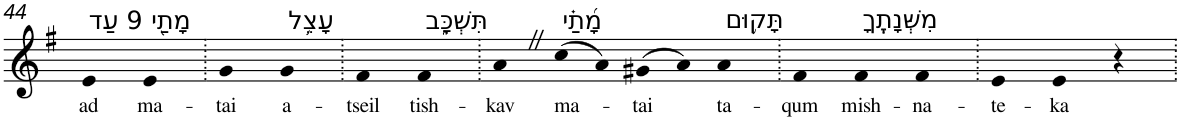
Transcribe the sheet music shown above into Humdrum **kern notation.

**kern	**text
*part1	*part1
*staff1	*staff1
*I"Piano	*
*I'Pno	*
!!LO:PB:g=z
*clefG2	*
*k[f#]	*
*G:	*
=44	=44
!LO:TX:a:t=9 עַד	!
!	!LO:LY:b
4e	ad
!LO:TX:a:t=מָתַ֖י	!
!	!LO:LY:b
4e	ma-
=45.	=45.
!	!LO:LY:b
4g	-tai
!LO:TX:a:t=עָצֵ֥ל	!
!	!LO:LY:b
4g	a-
=46.	=46.
!	!LO:LY:b
4f#	-tseil
!LO:TX:a:t=תִּשְׁכָּ֑ב	!
!	!LO:LY:b
4f#	tish-
=47.	=47.
!	!LO:LY:b
4aZ	-kav
!LO:TX:a:t=מָ֝תַ֗י	!
!	!LO:LY:b
(>8cc	ma-
8a)	.
!	!LO:LY:b
(>8g#X	-tai
8a)	.
!LO:TX:a:t=תָּק֥וּם	!
!	!LO:LY:b
4a	ta-
=48.	=48.
!	!LO:LY:b
4f#	-qum
!LO:TX:a:t=מִשְּׁנָתֶֽךָ	!
!	!LO:LY:b
4f#	mish-
!	!LO:LY:b
4f#	-na-
=49.	=49.
!	!LO:LY:b
4e	-te-
!	!LO:LY:b
4e	-ka
4r	.
=.	=.
*-	*-
